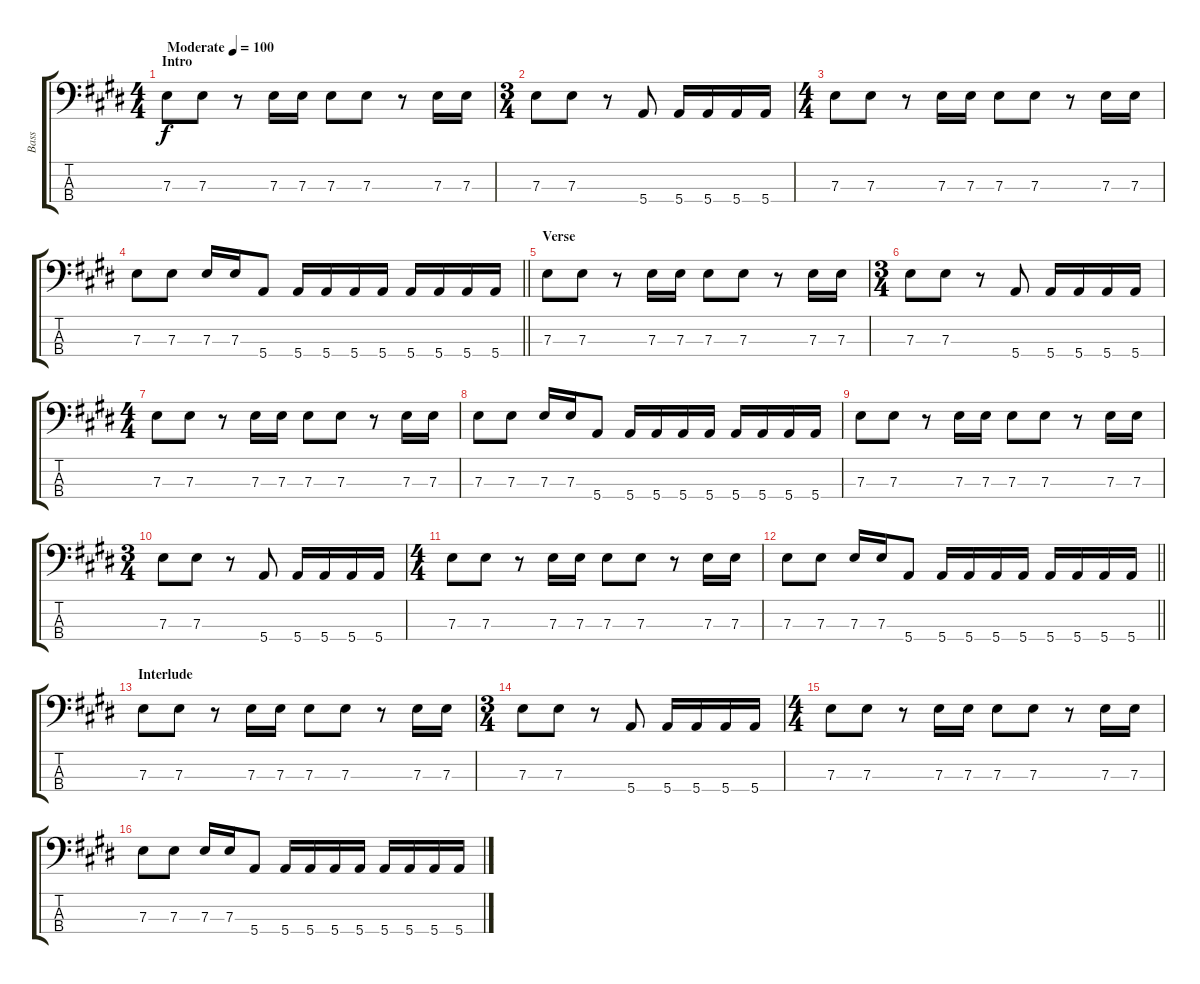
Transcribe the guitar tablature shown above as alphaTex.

\track ("Bass" "Bass") {instrument electricbassfinger}
\staff {score tabs}
\tuning (G2 D2 A1 E1) {hide}
\ts (4 4)
\section ("" "Intro")
\tempo (100 "Moderate")
\clef f4
\ks e
7.3.8{dy f instrument electricbassfinger} 7.3.8 r.8 7.3.16 7.3.16 7.3.8 7.3.8 r.8 7.3.16 7.3.16 |
\ts (3 4)
7.3.8 7.3.8 r.8 5.4.8 5.4.16 5.4.16 5.4.16 5.4.16 |
\ts (4 4)
7.3.8 7.3.8 r.8 7.3.16 7.3.16 7.3.8 7.3.8 r.8 7.3.16 7.3.16 |
\barLineRight lightlight
7.3.8 7.3.8 7.3.16 7.3.16 5.4.8 5.4.16 5.4.16 5.4.16 5.4.16 5.4.16 5.4.16 5.4.16 5.4.16 |
\section ("" "Verse")
7.3.8 7.3.8 r.8 7.3.16 7.3.16 7.3.8 7.3.8 r.8 7.3.16 7.3.16 |
\ts (3 4)
7.3.8 7.3.8 r.8 5.4.8 5.4.16 5.4.16 5.4.16 5.4.16 |
\ts (4 4)
7.3.8 7.3.8 r.8 7.3.16 7.3.16 7.3.8 7.3.8 r.8 7.3.16 7.3.16 |
7.3.8 7.3.8 7.3.16 7.3.16 5.4.8 5.4.16 5.4.16 5.4.16 5.4.16 5.4.16 5.4.16 5.4.16 5.4.16 |
7.3.8 7.3.8 r.8 7.3.16 7.3.16 7.3.8 7.3.8 r.8 7.3.16 7.3.16 |
\ts (3 4)
7.3.8 7.3.8 r.8 5.4.8 5.4.16 5.4.16 5.4.16 5.4.16 |
\ts (4 4)
7.3.8 7.3.8 r.8 7.3.16 7.3.16 7.3.8 7.3.8 r.8 7.3.16 7.3.16 |
\barLineRight lightlight
7.3.8 7.3.8 7.3.16 7.3.16 5.4.8 5.4.16 5.4.16 5.4.16 5.4.16 5.4.16 5.4.16 5.4.16 5.4.16 |
\section ("" "Interlude")
7.3.8 7.3.8 r.8 7.3.16 7.3.16 7.3.8 7.3.8 r.8 7.3.16 7.3.16 |
\ts (3 4)
7.3.8 7.3.8 r.8 5.4.8 5.4.16 5.4.16 5.4.16 5.4.16 |
\ts (4 4)
7.3.8 7.3.8 r.8 7.3.16 7.3.16 7.3.8 7.3.8 r.8 7.3.16 7.3.16 |
7.3.8 7.3.8 7.3.16 7.3.16 5.4.8 5.4.16 5.4.16 5.4.16 5.4.16 5.4.16 5.4.16 5.4.16 5.4.16
